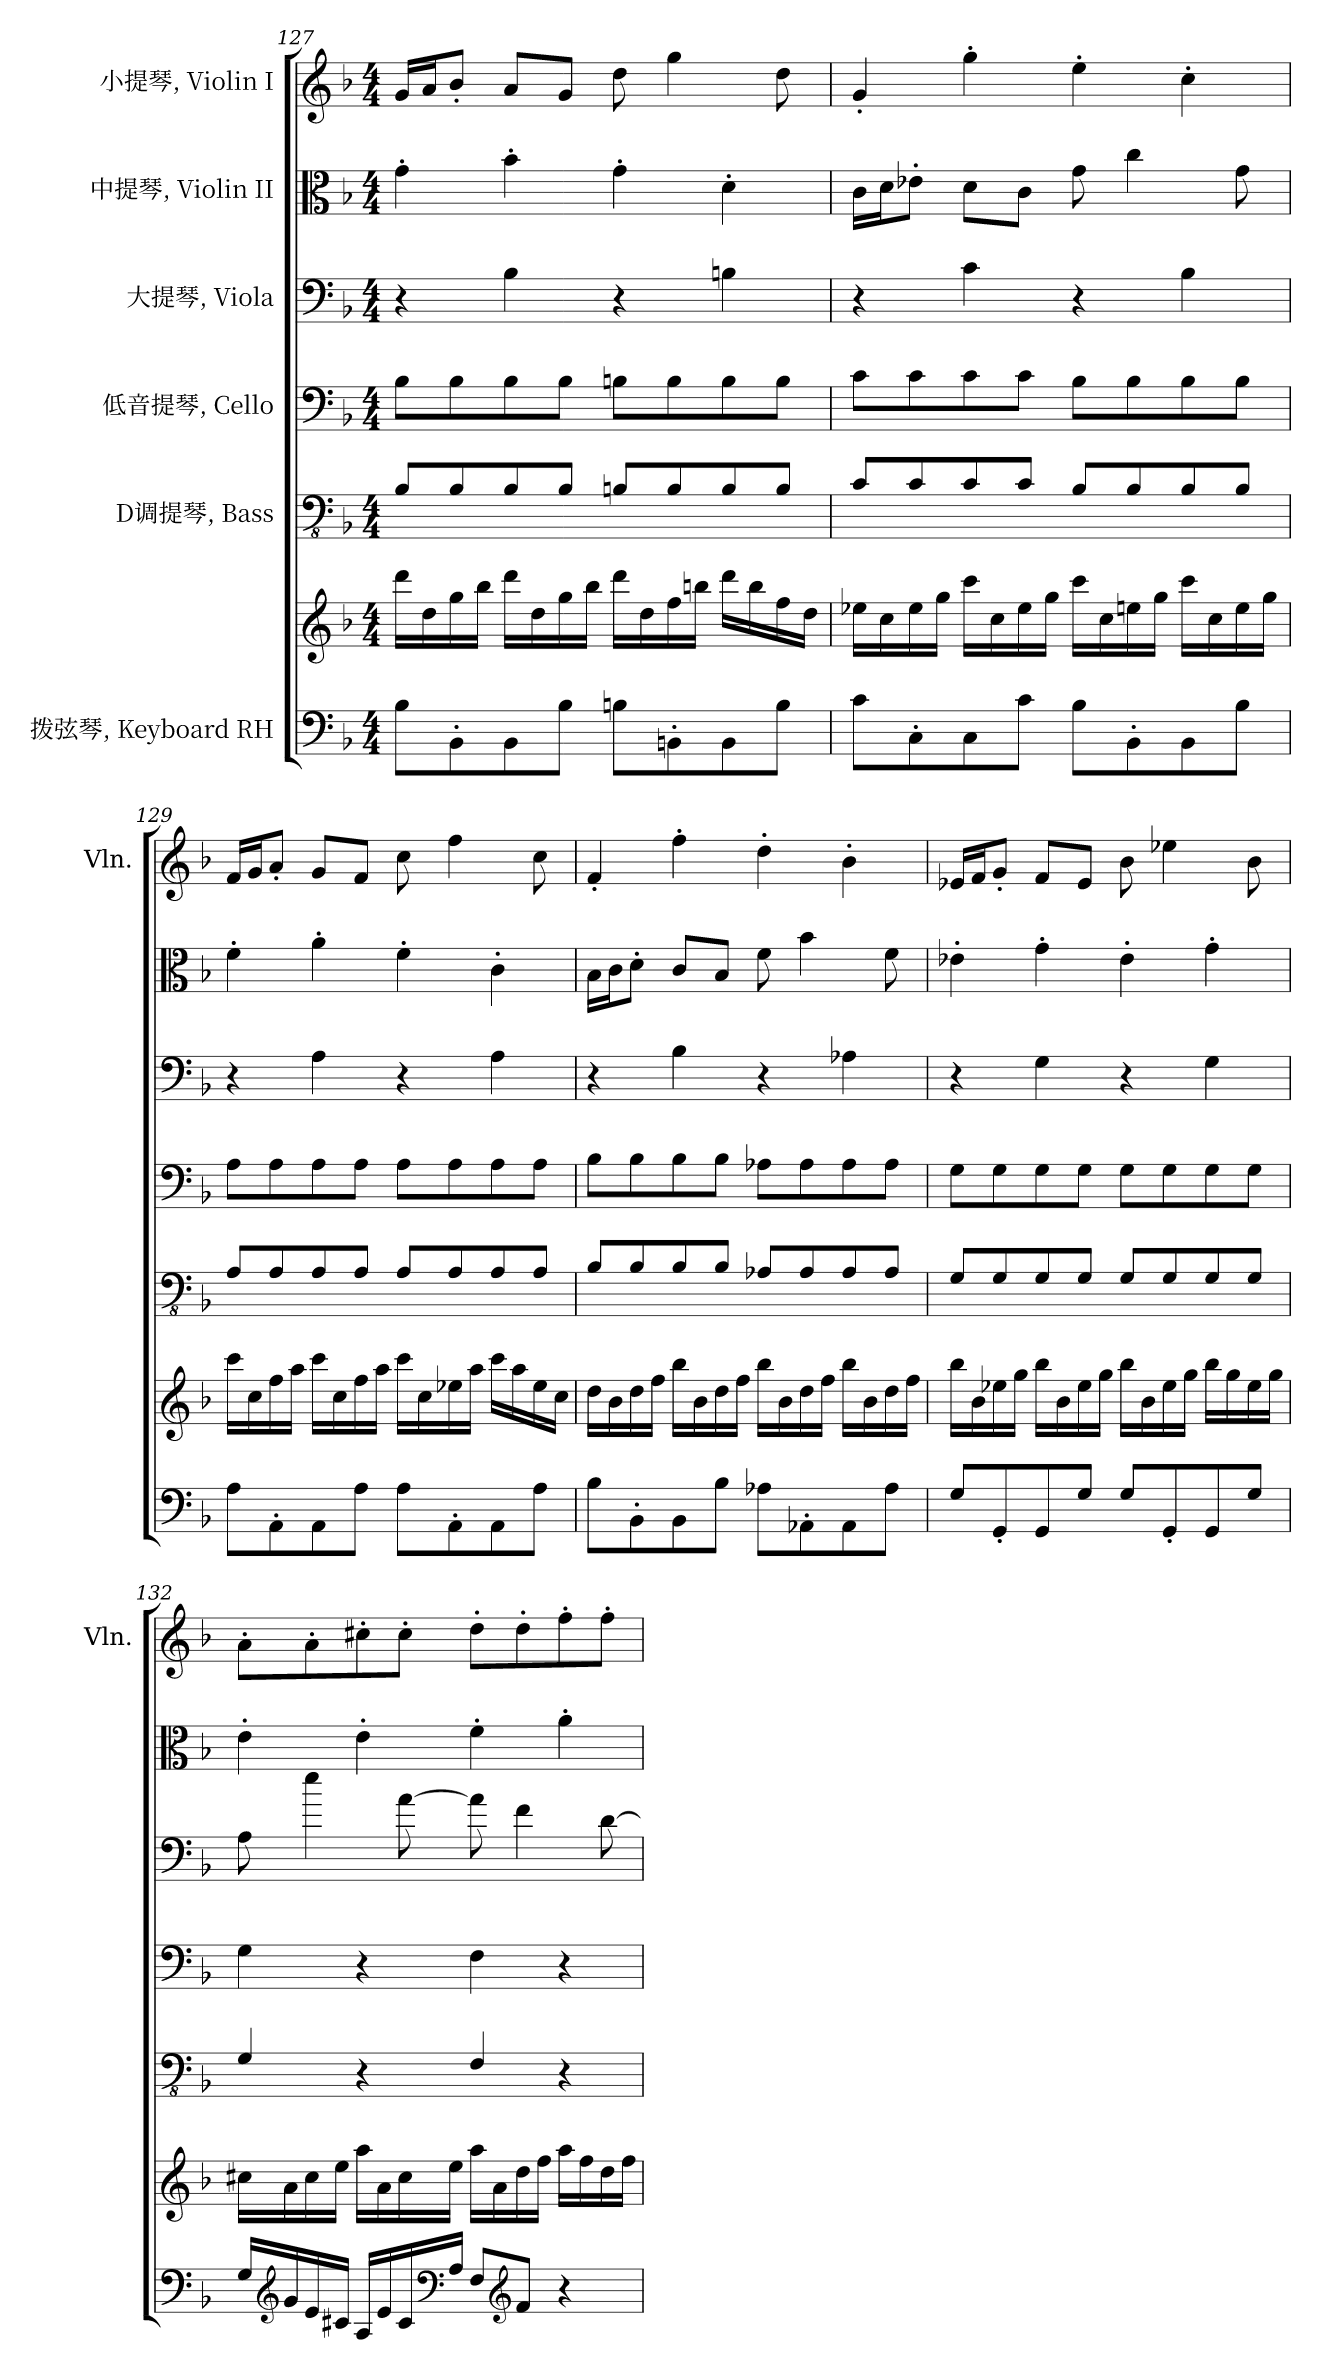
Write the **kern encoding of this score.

**kern	**kern	**kern	**kern	**kern	**kern	**kern
*part6	*part6	*part5	*part4	*part3	*part2	*part1
*staff7	*staff6	*staff5	*staff4	*staff3	*staff2	*staff1
*I"拨弦琴, Keyboard RH	*	*I"D调提琴, Bass	*I"低音提琴, Cello	*I"大提琴, Viola	*I"中提琴, Violin II	*I"小提琴, Violin I
*	*	*	*	*	*	*I'Vln.
!!LO:PB:g=z
*clefF4	*clefG2	*clefFv4	*clefF4	*clefF4	*clefC3	*clefG2
*	*	*ITrd7c12	*ITrd7c12	*	*	*
*k[b-]	*k[b-]	*k[b-]	*k[b-]	*k[b-]	*k[b-]	*k[b-]
*M4/4	*M4/4	*M4/4	*M4/4	*M4/4	*M4/4	*M4/4
=127	=127	=127	=127	=127	=127	=127
8B-\L	16ddd\LL	8BBB-/L	8BB-\L	4r	4g'\	16g/LL
.	16dd\	.	.	.	.	16a/J
8BB-'\	16gg\	8BBB-/	8BB-\	.	.	8b-'/J
.	16bb-\JJ	.	.	.	.	.
8BB-\	16ddd\LL	8BBB-/	8BB-\	4B-\	4b-'\	8a/L
.	16dd\	.	.	.	.	.
8B-\J	16gg\	8BBB-/J	8BB-\J	.	.	8g/J
.	16bb-\JJ	.	.	.	.	.
8Bn\L	16ddd\LL	8BBBn/L	8BBn\L	4r	4g'\	8dd\
.	16dd\	.	.	.	.	.
8BBn'\	16ff\	8BBB/	8BB\	.	.	4gg\
.	16bbn\JJ	.	.	.	.	.
8BB\	16ddd\LL	8BBB/	8BB\	4Bn\	4d'\	.
.	16bb\	.	.	.	.	.
8B\J	16ff\	8BBB/J	8BB\J	.	.	8dd\
.	16dd\JJ	.	.	.	.	.
=128	=128	=128	=128	=128	=128	=128
8c\L	16ee-X\LL	8CC/L	8C\L	4r	16c\LL	4g'/
.	16cc\	.	.	.	16d\J	.
8C'\	16ee-\	8CC/	8C\	.	8e-X'\J	.
.	16gg\JJ	.	.	.	.	.
8C\	16ccc\LL	8CC/	8C\	4c\	8d\L	4gg'\
.	16cc\	.	.	.	.	.
8c\J	16ee-\	8CC/J	8C\J	.	8c\J	.
.	16gg\JJ	.	.	.	.	.
8B-\L	16ccc\LL	8BBB-/L	8BB-\L	4r	8g\	4ee'\
.	16cc\	.	.	.	.	.
8BB-'\	16een\	8BBB-/	8BB-\	.	4cc\	.
.	16gg\JJ	.	.	.	.	.
8BB-\	16ccc\LL	8BBB-/	8BB-\	4B-\	.	4cc'\
.	16cc\	.	.	.	.	.
8B-\J	16ee\	8BBB-/J	8BB-\J	.	8g\	.
.	16gg\JJ	.	.	.	.	.
!!LO:PB:g=z
=129	=129	=129	=129	=129	=129	=129
8A\L	16ccc\LL	8AAA/L	8AA\L	4r	4f'\	16f/LL
.	16cc\	.	.	.	.	16g/J
8AA'\	16ff\	8AAA/	8AA\	.	.	8a'/J
.	16aa\JJ	.	.	.	.	.
8AA\	16ccc\LL	8AAA/	8AA\	4A\	4a'\	8g/L
.	16cc\	.	.	.	.	.
8A\J	16ff\	8AAA/J	8AA\J	.	.	8f/J
.	16aa\JJ	.	.	.	.	.
8A\L	16ccc\LL	8AAA/L	8AA\L	4r	4f'\	8cc\
.	16cc\	.	.	.	.	.
8AA'\	16ee-X\	8AAA/	8AA\	.	.	4ff\
.	16aa\JJ	.	.	.	.	.
8AA\	16ccc\LL	8AAA/	8AA\	4A\	4c'\	.
.	16aa\	.	.	.	.	.
8A\J	16ee-\	8AAA/J	8AA\J	.	.	8cc\
.	16cc\JJ	.	.	.	.	.
=130	=130	=130	=130	=130	=130	=130
8B-\L	16dd\LL	8BBB-/L	8BB-\L	4r	16B-\LL	4f'/
.	16b-\	.	.	.	16c\J	.
8BB-'\	16dd\	8BBB-/	8BB-\	.	8d'\J	.
.	16ff\JJ	.	.	.	.	.
8BB-\	16bb-\LL	8BBB-/	8BB-\	4B-\	8c/L	4ff'\
.	16b-\	.	.	.	.	.
8B-\J	16dd\	8BBB-/J	8BB-\J	.	8B-/J	.
.	16ff\JJ	.	.	.	.	.
8A-X\L	16bb-\LL	8AAA-X/L	8AA-X\L	4r	8f\	4dd'\
.	16b-\	.	.	.	.	.
8AA-X'\	16dd\	8AAA-/	8AA-\	.	4b-\	.
.	16ff\JJ	.	.	.	.	.
8AA-\	16bb-\LL	8AAA-/	8AA-\	4A-X\	.	4b-'\
.	16b-\	.	.	.	.	.
8A-\J	16dd\	8AAA-/J	8AA-\J	.	8f\	.
.	16ff\JJ	.	.	.	.	.
!!LO:PB:g=z
=131	=131	=131	=131	=131	=131	=131
8G/L	16bb-\LL	8GGG/L	8GG\L	4r	4e-X'\	16e-X/LL
.	16b-\	.	.	.	.	16f/J
8GG'/	16ee-X\	8GGG/	8GG\	.	.	8g'/J
.	16gg\JJ	.	.	.	.	.
8GG/	16bb-\LL	8GGG/	8GG\	4G\	4g'\	8f/L
.	16b-\	.	.	.	.	.
8G/J	16ee-\	8GGG/J	8GG\J	.	.	8e-/J
.	16gg\JJ	.	.	.	.	.
8G/L	16bb-\LL	8GGG/L	8GG\L	4r	4e-'\	8b-\
.	16b-\	.	.	.	.	.
8GG'/	16ee-\	8GGG/	8GG\	.	.	4ee-X\
.	16gg\JJ	.	.	.	.	.
8GG/	16bb-\LL	8GGG/	8GG\	4G\	4g'\	.
.	16gg\	.	.	.	.	.
8G/J	16ee-\	8GGG/J	8GG\J	.	.	8b-\
.	16gg\JJ	.	.	.	.	.
=132	=132	=132	=132	=132	=132	=132
16G/LL	16cc#X\LL	4GGG/	4GG\	8A\	4e'\	8a'\L
*clefG2	*	*	*	*	*	*
16g/	16a\	.	.	.	.	.
16e/	16cc#\	.	.	4ee\	.	8a'\
16c#X/JJ	16ee\JJ	.	.	.	.	.
16A/LL	16aa\LL	4r	4r	.	4e'\	8cc#X'\
16e/	16a\	.	.	.	.	.
16c#/	16cc#\	.	.	[8a\	.	8cc#'\J
*clefF4	*	*	*	*	*	*
16A/JJ	16ee\JJ	.	.	.	.	.
8F/L	16aa\LL	4FFF/	4FF\	8a\]	4f'\	8dd'\L
.	16a\	.	.	.	.	.
*clefG2	*	*	*	*	*	*
8f/J	16dd\	.	.	4f\	.	8dd'\
.	16ff\JJ	.	.	.	.	.
4r	16aa\LL	4r	4r	.	4a'\	8ff'\
.	16ff\	.	.	.	.	.
.	16dd\	.	.	[8d\	.	8ff'\J
.	16ff\JJ	.	.	.	.	.
=	=	=	=	=	=	=
*-	*-	*-	*-	*-	*-	*-
